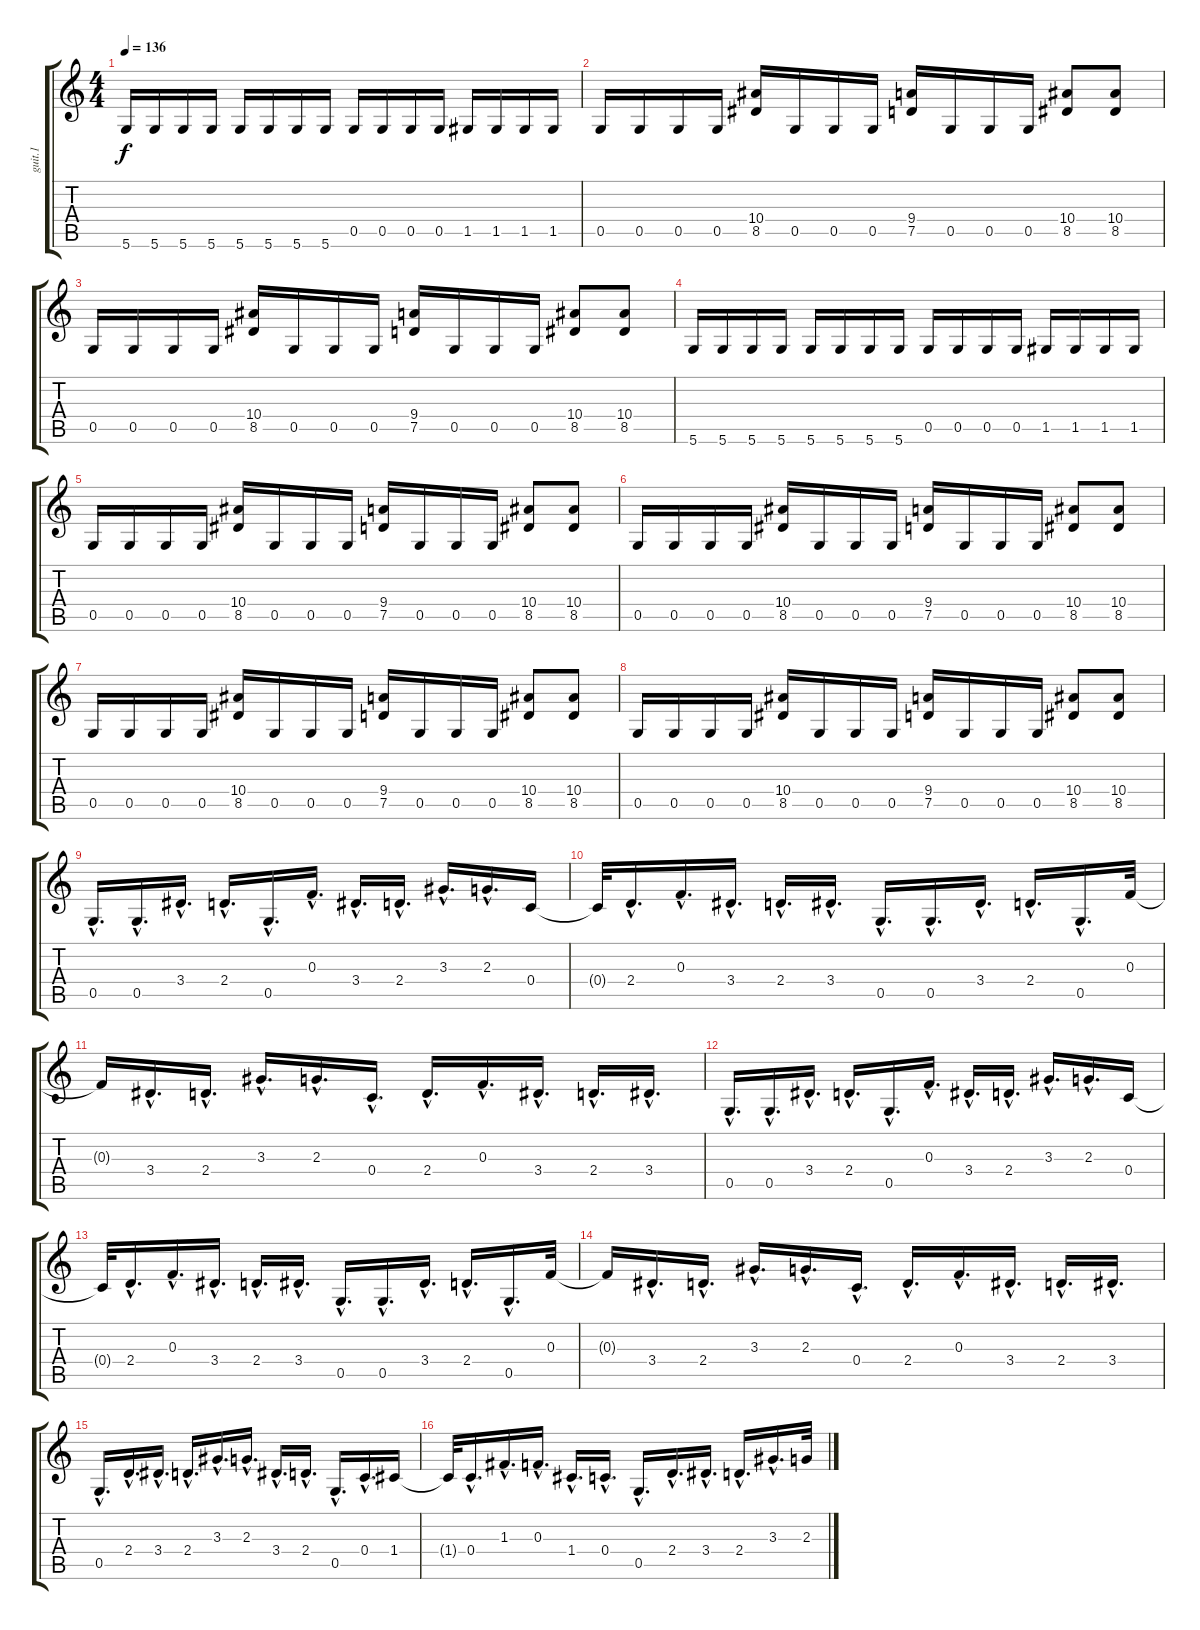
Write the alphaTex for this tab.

\track ("guit.1" "guit.1") {instrument distortionguitar}
\staff {score tabs}
\tuning (D4 A3 F3 C3 G2 D2) {hide}
\ts (4 4)
\tempo 136
\clef g2
\ks c
5.6.16{dy f} 5.6.16 5.6.16 5.6.16 5.6.16 5.6.16 5.6.16 5.6.16 0.5.16 0.5.16 0.5.16 0.5.16 1.5.16 1.5.16 1.5.16 1.5.16 |
0.5.16 0.5.16 0.5.16 0.5.16 (10.4 8.5).16 0.5.16 0.5.16 0.5.16 (9.4 7.5).16 0.5.16 0.5.16 0.5.16 (10.4 8.5).8 (10.4 8.5).8 |
0.5.16 0.5.16 0.5.16 0.5.16 (10.4 8.5).16 0.5.16 0.5.16 0.5.16 (9.4 7.5).16 0.5.16 0.5.16 0.5.16 (10.4 8.5).8 (10.4 8.5).8 |
5.6.16 5.6.16 5.6.16 5.6.16 5.6.16 5.6.16 5.6.16 5.6.16 0.5.16 0.5.16 0.5.16 0.5.16 1.5.16 1.5.16 1.5.16 1.5.16 |
0.5.16 0.5.16 0.5.16 0.5.16 (10.4 8.5).16 0.5.16 0.5.16 0.5.16 (9.4 7.5).16 0.5.16 0.5.16 0.5.16 (10.4 8.5).8 (10.4 8.5).8 |
0.5.16 0.5.16 0.5.16 0.5.16 (10.4 8.5).16 0.5.16 0.5.16 0.5.16 (9.4 7.5).16 0.5.16 0.5.16 0.5.16 (10.4 8.5).8 (10.4 8.5).8 |
0.5.16 0.5.16 0.5.16 0.5.16 (10.4 8.5).16 0.5.16 0.5.16 0.5.16 (9.4 7.5).16 0.5.16 0.5.16 0.5.16 (10.4 8.5).8 (10.4 8.5).8 |
0.5.16 0.5.16 0.5.16 0.5.16 (10.4 8.5).16 0.5.16 0.5.16 0.5.16 (9.4 7.5).16 0.5.16 0.5.16 0.5.16 (10.4 8.5).8 (10.4 8.5).8 |
0.5{hac}.16{d} 0.5{hac}.16{d} 3.4{hac}.16{d} 2.4{hac}.16{d} 0.5{hac}.16{d} 0.3{hac}.16{d} 3.4{hac}.16{d} 2.4{hac}.16{d} 3.3{hac}.16{d} 2.3{hac}.16{d} 0.4.16 |
0.4{t}.32 2.4{hac}.16{d} 0.3{hac}.16{d} 3.4{hac}.16{d} 2.4{hac}.16{d} 3.4{hac}.16{d} 0.5{hac}.16{d} 0.5{hac}.16{d} 3.4{hac}.16{d} 2.4{hac}.16{d} 0.5{hac}.16{d} 0.3.32 |
0.3{t}.16 3.4{hac}.16{d} 2.4{hac}.16{d} 3.3{hac}.16{d} 2.3{hac}.16{d} 0.4{hac}.16{d} 2.4{hac}.16{d} 0.3{hac}.16{d} 3.4{hac}.16{d} 2.4{hac}.16{d} 3.4{hac}.16{d} |
0.5{hac}.16{d} 0.5{hac}.16{d} 3.4{hac}.16{d} 2.4{hac}.16{d} 0.5{hac}.16{d} 0.3{hac}.16{d} 3.4{hac}.16{d} 2.4{hac}.16{d} 3.3{hac}.16{d} 2.3{hac}.16{d} 0.4.16 |
0.4{t}.32 2.4{hac}.16{d} 0.3{hac}.16{d} 3.4{hac}.16{d} 2.4{hac}.16{d} 3.4{hac}.16{d} 0.5{hac}.16{d} 0.5{hac}.16{d} 3.4{hac}.16{d} 2.4{hac}.16{d} 0.5{hac}.16{d} 0.3.32 |
0.3{t}.16 3.4{hac}.16{d} 2.4{hac}.16{d} 3.3{hac}.16{d} 2.3{hac}.16{d} 0.4{hac}.16{d} 2.4{hac}.16{d} 0.3{hac}.16{d} 3.4{hac}.16{d} 2.4{hac}.16{d} 3.4{hac}.16{d} |
0.5{hac}.16{d} 2.4{hac}.16{d} 3.4{hac}.16{d} 2.4{hac}.16{d} 3.3{hac}.16{d} 2.3{hac}.16{d} 3.4{hac}.16{d} 2.4{hac}.16{d} 0.5{hac}.16{d} 0.4{hac}.16{d} 1.4.16 |
1.4{t}.32 0.4{hac}.16{d} 1.3{hac}.16{d} 0.3{hac}.16{d} 1.4{hac}.16{d} 0.4{hac}.16{d} 0.5{hac}.16{d} 2.4{hac}.16{d} 3.4{hac}.16{d} 2.4{hac}.16{d} 3.3{hac}.16{d} 2.3.32
